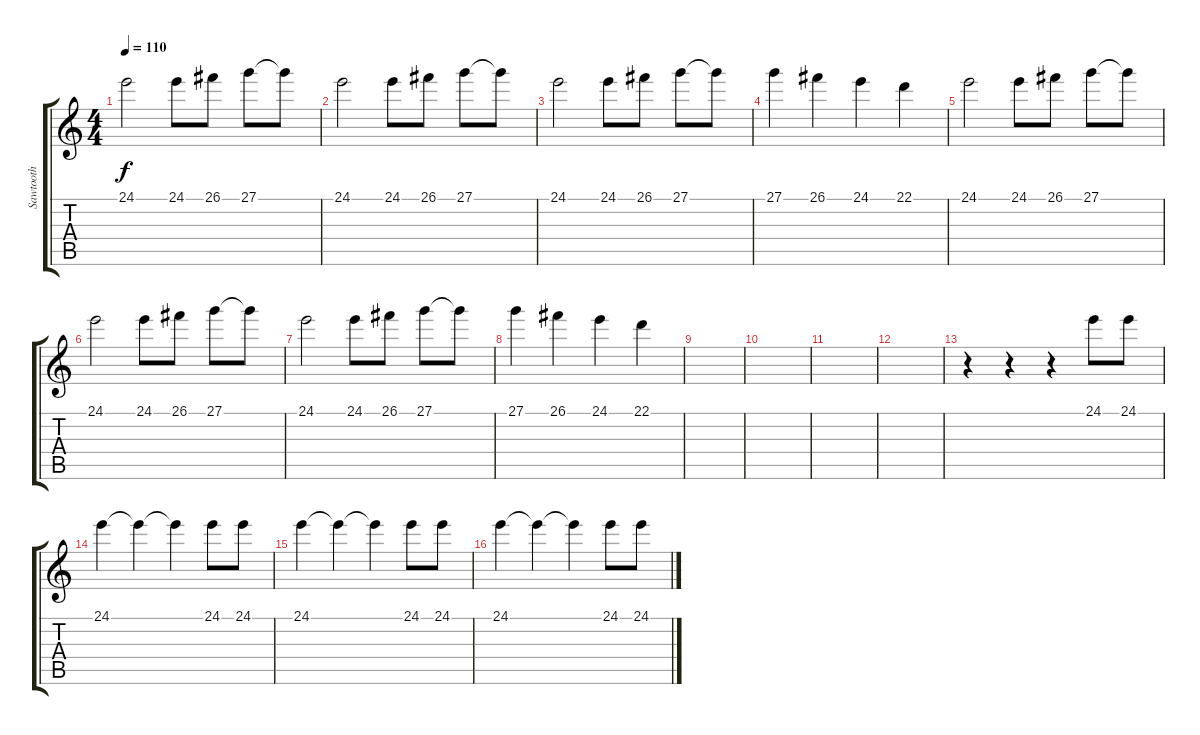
\track ("Sawtooth" "Sawtooth") {instrument lead2sawtooth}
\staff {score tabs}
\tuning (E4 B3 G3 D3 A2 E2) {hide}
\ts (4 4)
\tempo 110
\clef g2
\ks c
24.1.2{dy f} 24.1.8 26.1.8 27.1.8 27.1{t}.8 |
24.1.2 24.1.8 26.1.8 27.1.8 27.1{t}.8 |
24.1.2 24.1.8 26.1.8 27.1.8 27.1{t}.8 |
27.1.4 26.1.4 24.1.4 22.1.4 |
24.1.2 24.1.8 26.1.8 27.1.8 27.1{t}.8 |
24.1.2 24.1.8 26.1.8 27.1.8 27.1{t}.8 |
24.1.2 24.1.8 26.1.8 27.1.8 27.1{t}.8 |
27.1.4 26.1.4 24.1.4 22.1.4 |
|
|
|
|
r.4{volume 9} r.4 r.4 24.1.8 24.1.8 |
24.1.4 24.1{t}.4 24.1{t}.4 24.1.8 24.1.8 |
24.1.4 24.1{t}.4 24.1{t}.4 24.1.8 24.1.8 |
24.1.4 24.1{t}.4 24.1{t}.4 24.1.8 24.1.8
